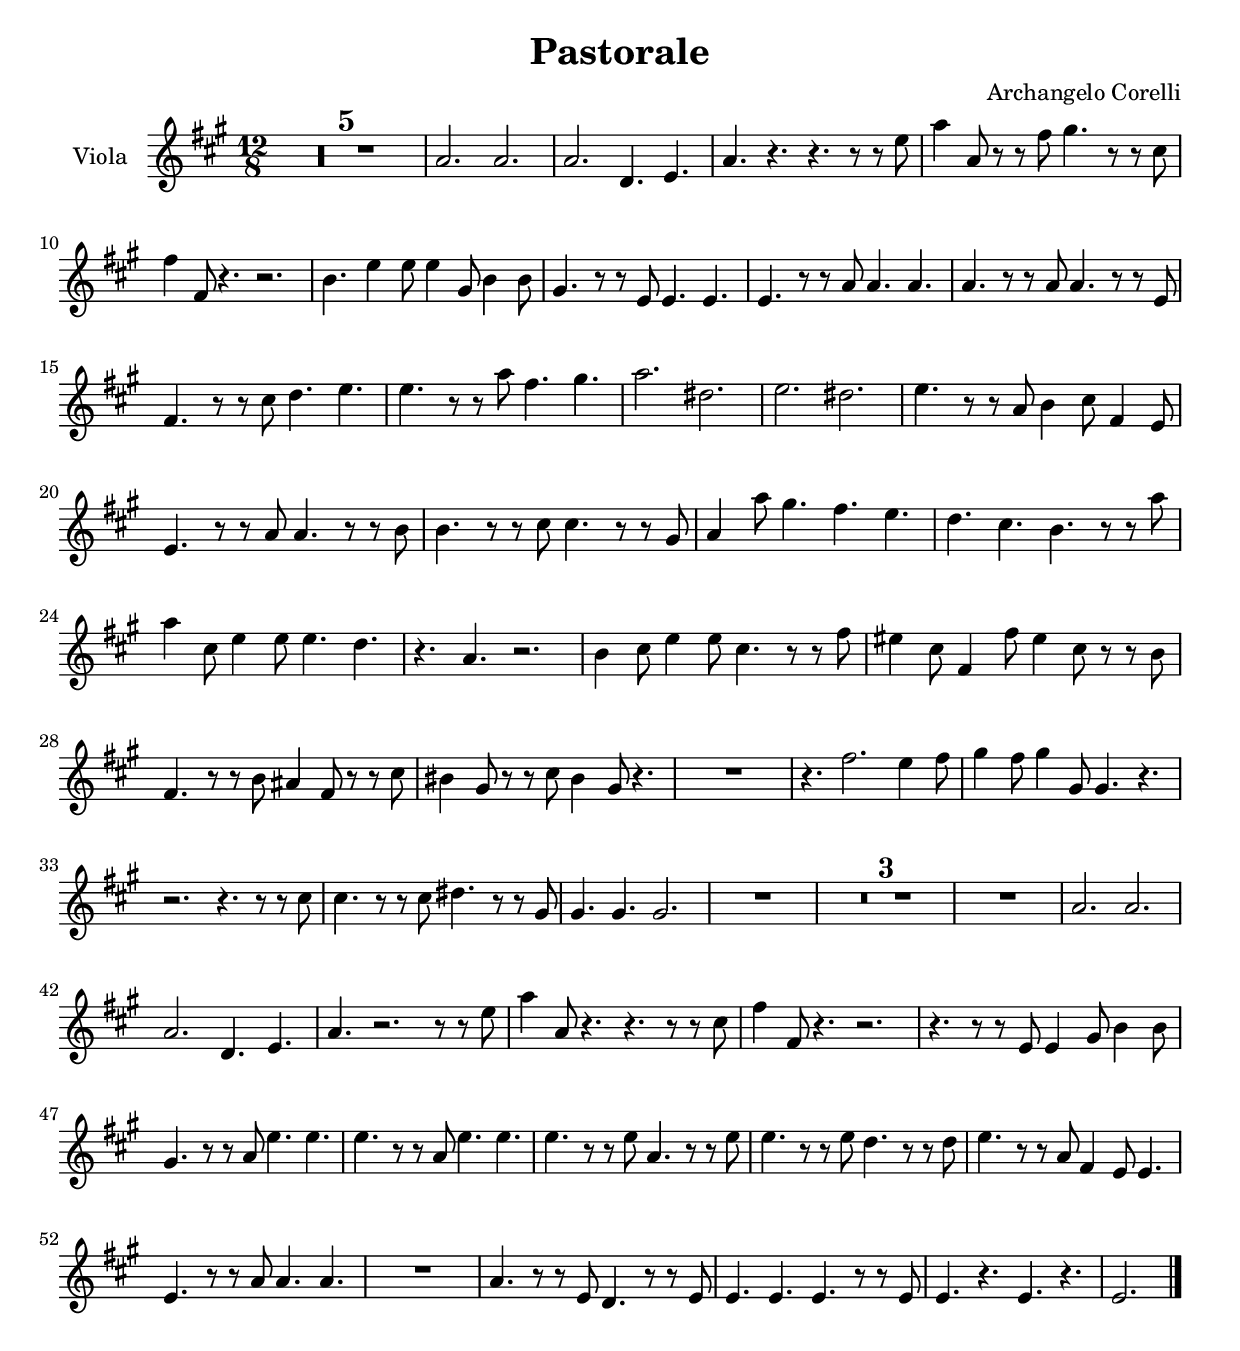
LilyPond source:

% Created on Sun May 15 16:43:59 CEST 2011
\version "2.12.0"

\header {
	title = "Pastorale" 
  
 	composer = "Archangelo Corelli" 

}

mbreak = {}

\include "deutsch.ly"

staffViolin = \new Staff {
	\time 12/8
	\set Staff.instrumentName = "Viola"
	\set Staff.midiInstrument = "viola"
	\key g \major
	\clef treble
	\compressFullBarRests
	\relative c''{
		R1*12/8*5
		g2. g \mbreak
		g c,4. d 
		g r4. r4. r8 r8 d'8
		g4 g,8 r8 r8 e'8 fis4. r8 r8 h,8 \mbreak
		e4 e,8 r4. r2.
		a4. d4 d8 d4 fis,8 a4 a8
		fis4. r8 r8 d8 d4. d \mbreak
		
		d4. r8 r8 g8 g4. g
		g r8 r8 g8 g4. r8 r8 d8
		e4. r8 r8 h'8 c4. d
		d r8 r8 g8 e4. fis4. \mbreak
		g2. cis,
		d cis
		d4. r8 r8 g,8 a4 h8 e,4 d8
		d4. r8 r8 g8 g4. r8 r8 a8 \mbreak
		a4. r8 r8 h8 h4. r8 r8 fis8
		g4 g'8 fis4. e d
		c h a r8 r8 g'8
		g4 h,8 d4 d8 d4. c \mbreak
		r4. g4. r2.
		a4 h8 d4 d8 h4. r8 r8 e8
		dis4 h8 e,4 e'8 dis4 h8 r8 r8 a8
		e4. r8 r8 a8 gis4 e8 r8 r8 h'8 \mbreak
		
		ais4 fis8 r8 r8 h8 ais4 fis8 r4.
		R1*12/8
		r4. e'2. d4 e8
		fis4 e8 fis4 fis,8 fis4. r4. \mbreak
		r2. r4. r8 r8 h8
		h4. r8 r8 h8 cis4. r8 r8 fis,8
		fis4. fis fis2.
		R1*12/8 \mbreak
		R1*12/8*3 \mbreak
		R1*12/8
		g2. g 
		g c,4. d \mbreak 
		
		g4. r2. r8 r8 d'8
		g4 g,8 r4. r4. r8 r8 h8
		e4 e,8 r4. r2. \mbreak
		r4. r8 r8 d8 d4 fis8 a4 a8
		fis4. r8 r8 g8 d'4. d
		d r8 r8 g,8 d'4. d \mbreak
		d r8 r8 d8 g,4. r8 r8 d'8
		d4. r8 r8 d8 c4. r8 r8 c8 
		d4. r8 r8 g,8 e4 d8 d4. 
		d r8 r8 g8 g4. g \mbreak
		R1*12/8
		g4. r8 r8 d8 c4. r8 r8 d8
		d4. d d r8 r8 d8
		d4. r4. d4. r4. 
		d2.
		
	\bar "|."
	}

}


\score {
	<<
		\transpose g a {
		\staffViolin
		}
		
	>>
	
	

  \layout {
  }
}

\paper {
}


